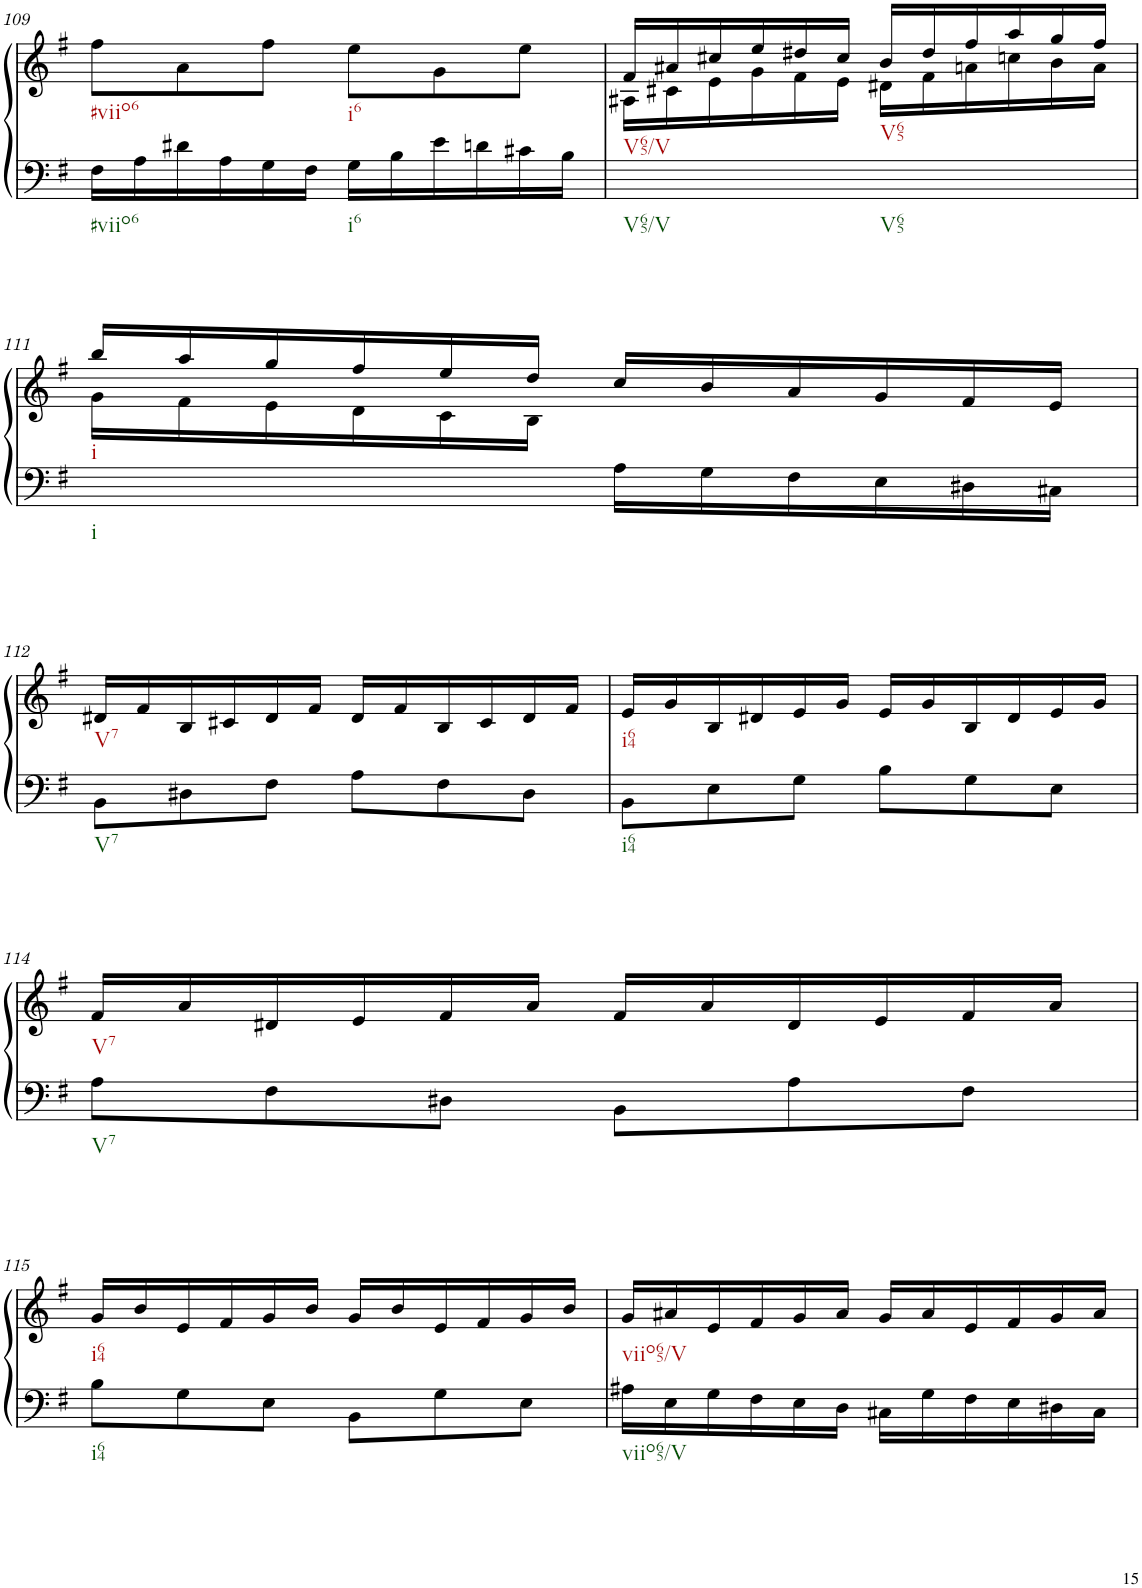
**kern	**kern
*part1	*part1
*staff2	*staff1
*I"unbenannt9	*
!!LO:PB:g=z
*clefF4	*clefG2
*k[f#]	*k[f#]
*M6/8	*M6/8
=109	=109
*	*^
16F#\LL	2.ryy	8ff#\L
16A\	.	.
16d#X\	.	8a\
16A\	.	.
16G\	.	8ff#\J
16F#\JJ	.	.
16G\LL	.	8ee\L
16B\	.	.
16e\	.	8g\
16dn\	.	.
16c#X\	.	8ee\J
16B\JJ	.	.
=110	=110	=110
4ryy	16f#/LL	16A#X\LL
.	16a#X/	16c#X\
.	16cc#X/	16e\
.	16ee/	16g\
4ryy	16dd#X/	16f#\
.	16cc#/JJ	16e\JJ
.	16b/LL	16d#X\LL
.	16dd#/	16f#\
4ryy	16ff#/	16an\
.	16aa/	16ccn\
.	16gg/	16b\
.	16ff#/JJ	16a\JJ
!!LO:LB:g=z	!!
=111	=111	=111
4.ryy	16bb/LL	16g\LL
.	16aa/	16f#\
.	16gg/	16e\
.	16ff#/	16d\
.	16ee/	16c\
.	16dd/JJ	16B\JJ
16A\LL	16cc/LL	4.ryy
16G\	16b/	.
16F#\	16a/	.
16E\	16g/	.
16D#X\	16f#/	.
16C#X\JJ	16e/JJ	.
*	*v	*v
!!LO:LB:g=z
=112	=112
8BB\L	16d#X/LL
.	16f#/
8D#X\	16B/
.	16c#X/
8F#\J	16d#/
.	16f#/JJ
8A\L	16d#/LL
.	16f#/
8F#\	16B/
.	16c#/
8D#\J	16d#/
.	16f#/JJ
=113	=113
8BB\L	16e/LL
.	16g/
8E\	16B/
.	16d#X/
8G\J	16e/
.	16g/JJ
8B\L	16e/LL
.	16g/
8G\	16B/
.	16d#/
8E\J	16e/
.	16g/JJ
!!LO:LB:g=z
=114	=114
8A\L	16f#/LL
.	16a/
8F#\	16d#X/
.	16e/
8D#X\J	16f#/
.	16a/JJ
8BB\L	16f#/LL
.	16a/
8A\	16d#/
.	16e/
8F#\J	16f#/
.	16a/JJ
!!LO:LB:g=z
=115	=115
8B\L	16g/LL
.	16b/
8G\	16e/
.	16f#/
8E\J	16g/
.	16b/JJ
8BB\L	16g/LL
.	16b/
8G\	16e/
.	16f#/
8E\J	16g/
.	16b/JJ
=116	=116
16A#X\LL	16g/LL
16E\	16a#X/
16G\	16e/
16F#\	16f#/
16E\	16g/
16D\JJ	16a#/JJ
16C#X\LL	16g/LL
16G\	16a#/
16F#\	16e/
16E\	16f#/
16D#X\	16g/
16C#\JJ	16a#/JJ
=	=
*-	*-
